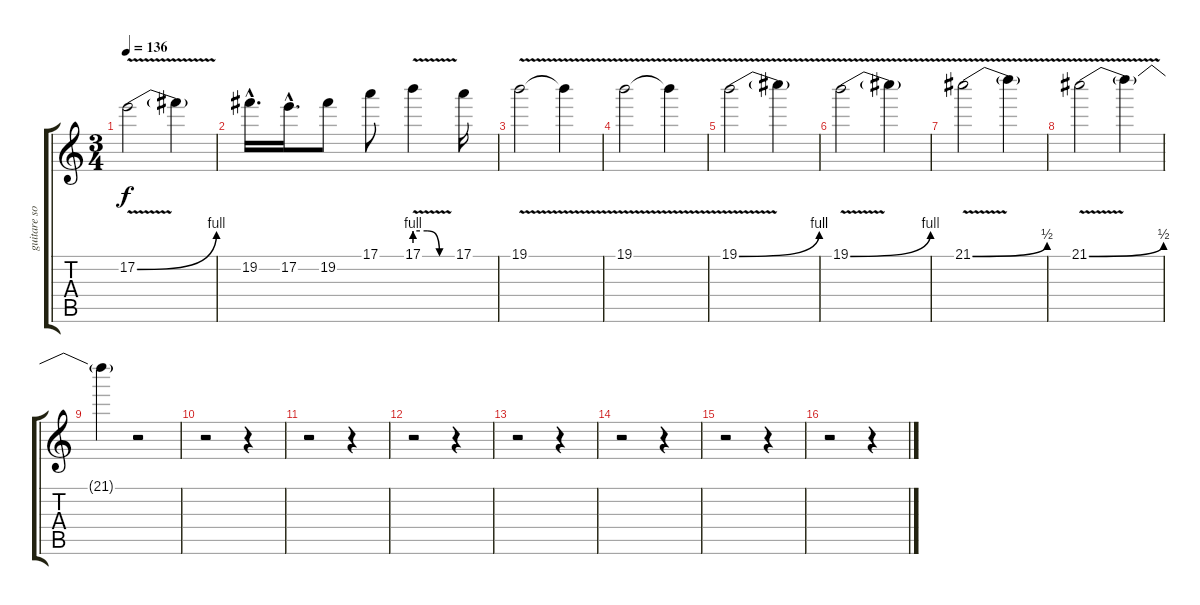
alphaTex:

\track ("guitare solo marzin" "guitare so") {instrument overdrivenguitar}
\staff {score tabs}
\tuning (E4 B3 G3 D3 A2 E2) {hide}
\ts (3 4)
\tempo 136
\clef g2
\ks c
17.2{be (bend 0 0 60 4) v}.2{dy f} 17.2{t}.4 |
19.2{hac}.16{d} 17.2{hac}.16{d} 19.2.8 17.1.8 17.1{be (custom 0 4 20 4 40 0 60 0) v}.4 17.1.16 |
19.1{v}.2 19.1{t}.4 |
19.1{v}.2 19.1{t}.4 |
19.1{be (bend 0 0 60 4) v}.2 19.1{t}.4 |
19.1{be (bend 0 0 60 4) v}.2 19.1{t}.4 |
21.1{be (bend 0 0 60 2) v}.2 21.1{t}.4 |
21.1{be (bend 0 0 60 2) v}.2 21.1{t}.4 |
21.1{t}.4 r.2 |
r.2 r.4 |
r.2 r.4 |
r.2 r.4 |
r.2 r.4 |
r.2 r.4 |
r.2 r.4 |
r.2 r.4
